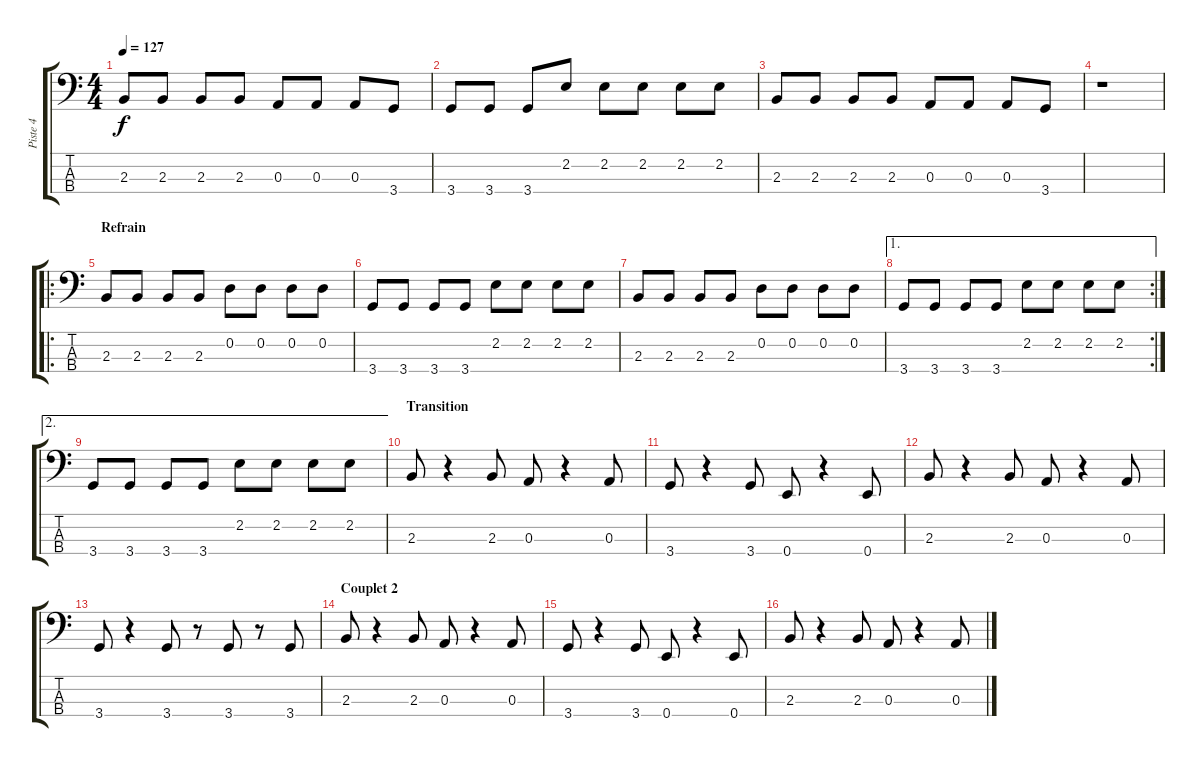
\track ("Piste 4" "Piste 4") {instrument electricbassfinger}
\staff {score tabs}
\tuning (G2 D2 A1 E1) {hide}
\ts (4 4)
\tempo 127
\clef f4
\ks c
2.3.8{dy f} 2.3.8 2.3.8 2.3.8 0.3.8 0.3.8 0.3.8 3.4.8 |
3.4.8 3.4.8 3.4.8 2.2.8 2.2.8 2.2.8 2.2.8 2.2.8 |
2.3.8 2.3.8 2.3.8 2.3.8 0.3.8 0.3.8 0.3.8 3.4.8 |
r.1 |
\ro
\section ("" "Refrain")
2.3.8 2.3.8 2.3.8 2.3.8 0.2.8 0.2.8 0.2.8 0.2.8 |
3.4.8 3.4.8 3.4.8 3.4.8 2.2.8 2.2.8 2.2.8 2.2.8 |
2.3.8 2.3.8 2.3.8 2.3.8 0.2.8 0.2.8 0.2.8 0.2.8 |
\ae 1
\rc 2
3.4.8 3.4.8 3.4.8 3.4.8 2.2.8 2.2.8 2.2.8 2.2.8 |
\ae 2
3.4.8 3.4.8 3.4.8 3.4.8 2.2.8 2.2.8 2.2.8 2.2.8 |
\section ("" "Transition")
2.3.8 r.4 2.3.8 0.3.8 r.4 0.3.8 |
3.4.8 r.4 3.4.8 0.4.8 r.4 0.4.8 |
2.3.8 r.4 2.3.8 0.3.8 r.4 0.3.8 |
3.4.8 r.4 3.4.8 r.8 3.4.8 r.8 3.4.8 |
\section ("" "Couplet 2")
2.3.8 r.4 2.3.8 0.3.8 r.4 0.3.8 |
3.4.8 r.4 3.4.8 0.4.8 r.4 0.4.8 |
2.3.8 r.4 2.3.8 0.3.8 r.4 0.3.8
